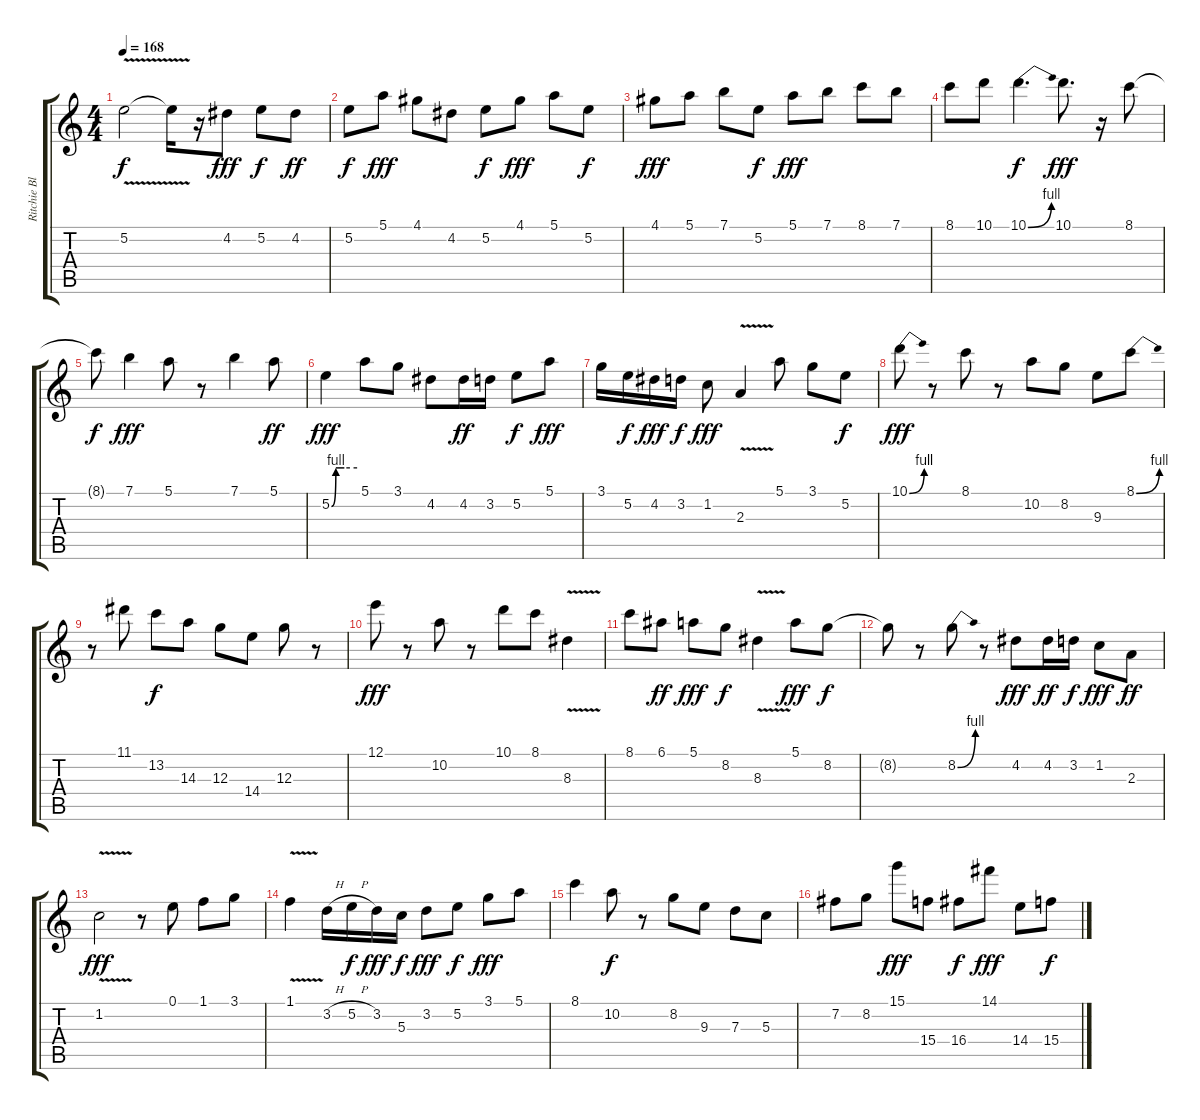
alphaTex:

\track ("Ritchie Blackmore" "Ritchie Bl") {instrument distortionguitar}
\staff {score tabs}
\tuning (E4 B3 G3 D3 A2 E2) {hide}
\ts (4 4)
\tempo 168
\clef g2
\ks c
5.2{v}.2{dy f} 5.2{t}.16 r.16 4.2.8{dy fff} 5.2.8{dy f} 4.2.8{dy ff} |
5.2.8{dy f} 5.1.8{dy fff} 4.1.8 4.2.8 5.2.8{dy f} 4.1.8{dy fff} 5.1.8 5.2.8{dy f} |
4.1.8{dy fff} 5.1.8 7.1.8 5.2.8{dy f} 5.1.8{dy fff} 7.1.8 8.1.8 7.1.8 |
8.1.8 10.1.8 10.1{be (bend 0 0 60 4)}.4{d dy f} 10.1.8{d dy fff} r.16 8.1.8 |
8.1{t}.8{dy f} 7.1.4{dy fff} 5.1.8 r.8 7.1.4 5.1.8{dy ff} |
5.2{be (custom 0 0 10 4 15 4 30 4 60 4)}.4{dy fff} 5.1.8 3.1.8 4.2.8 4.2.16{dy ff} 3.2.16 5.2.8{dy f} 5.1.8{dy fff} |
3.1.16 5.2.16{dy f} 4.2.16{dy fff} 3.2.16{dy f} 1.2.8{dy fff} 2.3{v}.4 5.1.8 3.1.8 5.2.8{dy f} |
10.1{be (bend 0 0 60 4)}.8{dy fff} r.8 8.1.8 r.8 10.2.8 8.2.8 9.3.8 8.1{be (bend 0 0 60 4)}.8 |
r.8 11.1.8 13.2.8{dy f} 14.3.8 12.3.8 14.4.8 12.3.8 r.8 |
12.1.8{dy fff} r.8 10.2.8 r.8 10.1.8 8.1.8 8.3{v}.4 |
8.1.8 6.1.8{dy ff} 5.1.8{dy fff} 8.2.8{dy f} 8.3{v}.4 5.1.8{dy fff} 8.2.8{dy f} |
8.2{t}.8 r.8 8.2{be (bend 0 0 60 4)}.8 r.8 4.2.8{dy fff} 4.2.16{dy ff} 3.2.16{dy f} 1.2.8{dy fff} 2.3.8{dy ff} |
1.2{v}.2{dy fff} r.8 0.1.8 1.1.8 3.1.8 |
1.1{v}.4 3.2{h}.16 5.2{h}.16{dy f} 3.2.16{dy fff} 5.3.16{dy f} 3.2.8{dy fff} 5.2.8{dy f} 3.1.8{dy fff} 5.1.8 |
8.1.4 10.2.8{dy f} r.8 8.2.8 9.3.8 7.3.8 5.3.8 |
7.2.8 8.2.8 15.1.8{dy fff} 15.4.8 16.4.8{dy f} 14.1.8{dy fff} 14.4.8 15.4.8{dy f}
